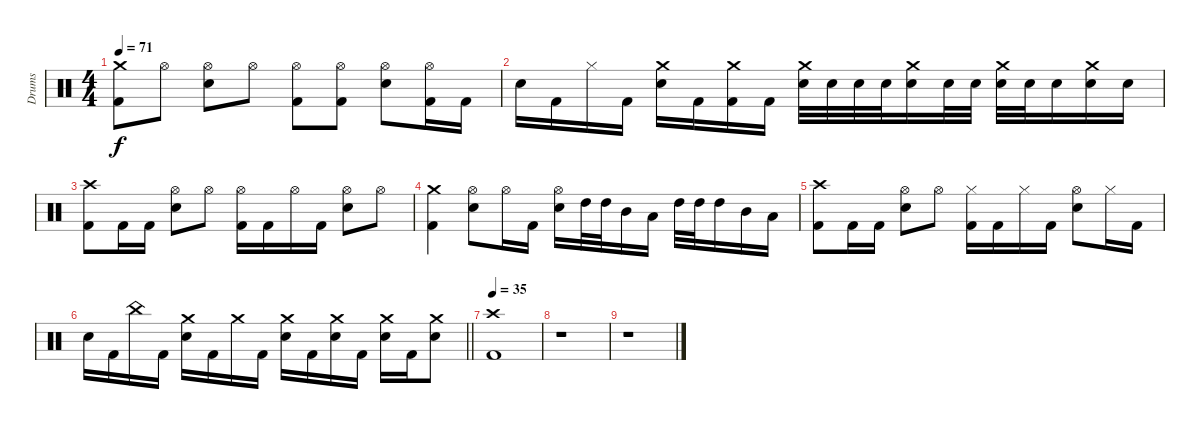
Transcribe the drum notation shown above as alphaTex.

\track ("Drums" "Drums") {instrument percussion}
\staff {score}
\articulation defaults
\ts (4 4)
\tempo 71
\clef neutral
\ks c
("Crash medium (hit)" "Kick (hit) 2").8{dy f} "Hi-Hat (open)".8 ("Hi-Hat (open)" "Snare (hit) 2").8 "Hi-Hat (open)".8 ("Hi-Hat (open)" "Kick (hit) 2").8 ("Hi-Hat (open)" "Kick (hit) 2").8 ("Hi-Hat (open)" "Snare (hit) 2").8 ("Hi-Hat (open)" "Kick (hit) 2").16 "Kick (hit) 2".16 |
"Snare (hit) 2".16 "Kick (hit) 2".16 "Hi-Hat (closed)".16 "Kick (hit) 2".16 ("Crash medium (hit)" "Snare (hit) 2").16 "Kick (hit) 2".16 ("Crash medium (hit)" "Kick (hit) 2").16 "Kick (hit) 2".16 ("Crash medium (hit)" "Snare (hit) 2").32 "Snare (hit) 2".32 "Snare (hit) 2".32 "Snare (hit) 2".32 ("Crash medium (hit)" "Snare (hit) 2").16 "Snare (hit) 2".32 "Snare (hit) 2".32 ("Crash medium (hit)" "Snare (hit) 2").32 "Snare (hit) 2".32 "Snare (hit) 2".16 ("Crash medium (hit)" "Snare (hit) 2").16 "Snare (hit) 2".16 |
("Crash high (hit)" "Kick (hit) 2").8 "Kick (hit) 2".16 "Kick (hit) 2".16 ("Hi-Hat (open)" "Snare (hit) 2").8 "Hi-Hat (open)".8 ("Hi-Hat (open)" "Kick (hit) 2").16 "Kick (hit) 2".16 "Hi-Hat (open)".16 "Kick (hit) 2".16 ("Hi-Hat (open)" "Snare (hit) 2").8 "Hi-Hat (open)".8 |
("Crash medium (hit)" "Kick (hit) 2").4 ("Hi-Hat (open)" "Snare (hit) 2").8 "Hi-Hat (open)".16 "Kick (hit) 2".16 ("Hi-Hat (open)" "Snare (hit) 2").16 "High Tom (hit)".32 "High Tom (hit)".32 "Mid Tom (hit)".16 "Low Tom (hit)".16 "High Tom (hit)".32 "High Tom (hit)".32 "High Tom (hit)".16 "Mid Tom (hit)".16 "Low Tom (hit)".16 |
("Crash high (hit)" "Kick (hit) 2").8 "Kick (hit) 2".16 "Kick (hit) 2".16 ("Hi-Hat (open)" "Snare (hit) 2").8 "Hi-Hat (open)".8 ("Hi-Hat (closed)" "Kick (hit) 2").16 "Kick (hit) 2".16 "Hi-Hat (closed)".16 "Kick (hit) 2".16 ("Hi-Hat (open)" "Snare (hit) 2").8 "Hi-Hat (closed)".16 "Kick (hit) 2".16 |
\barLineRight lightlight "Snare (hit) 2".16 "Kick (hit) 2".16 "China (hit)".16 "Kick (hit) 2".16
("Crash medium (hit)" "Snare (hit) 2").16 "Kick (hit) 2".16 "Crash medium (hit)".16 "Kick (hit) 2".16 ("Crash medium (hit)" "Snare (hit) 2").16 "Kick (hit) 2".16 ("Crash medium (hit)" "Snare (hit) 2").16 "Kick (hit) 2".16 ("Crash medium (hit)" "Snare (hit) 2").16 "Kick (hit) 2".16 ("Crash medium (hit)" "Snare (hit) 2").8 |
\tempo 35
("Crash high (hit)" "Kick (hit) 2").1 |
r.1 |
r.1
